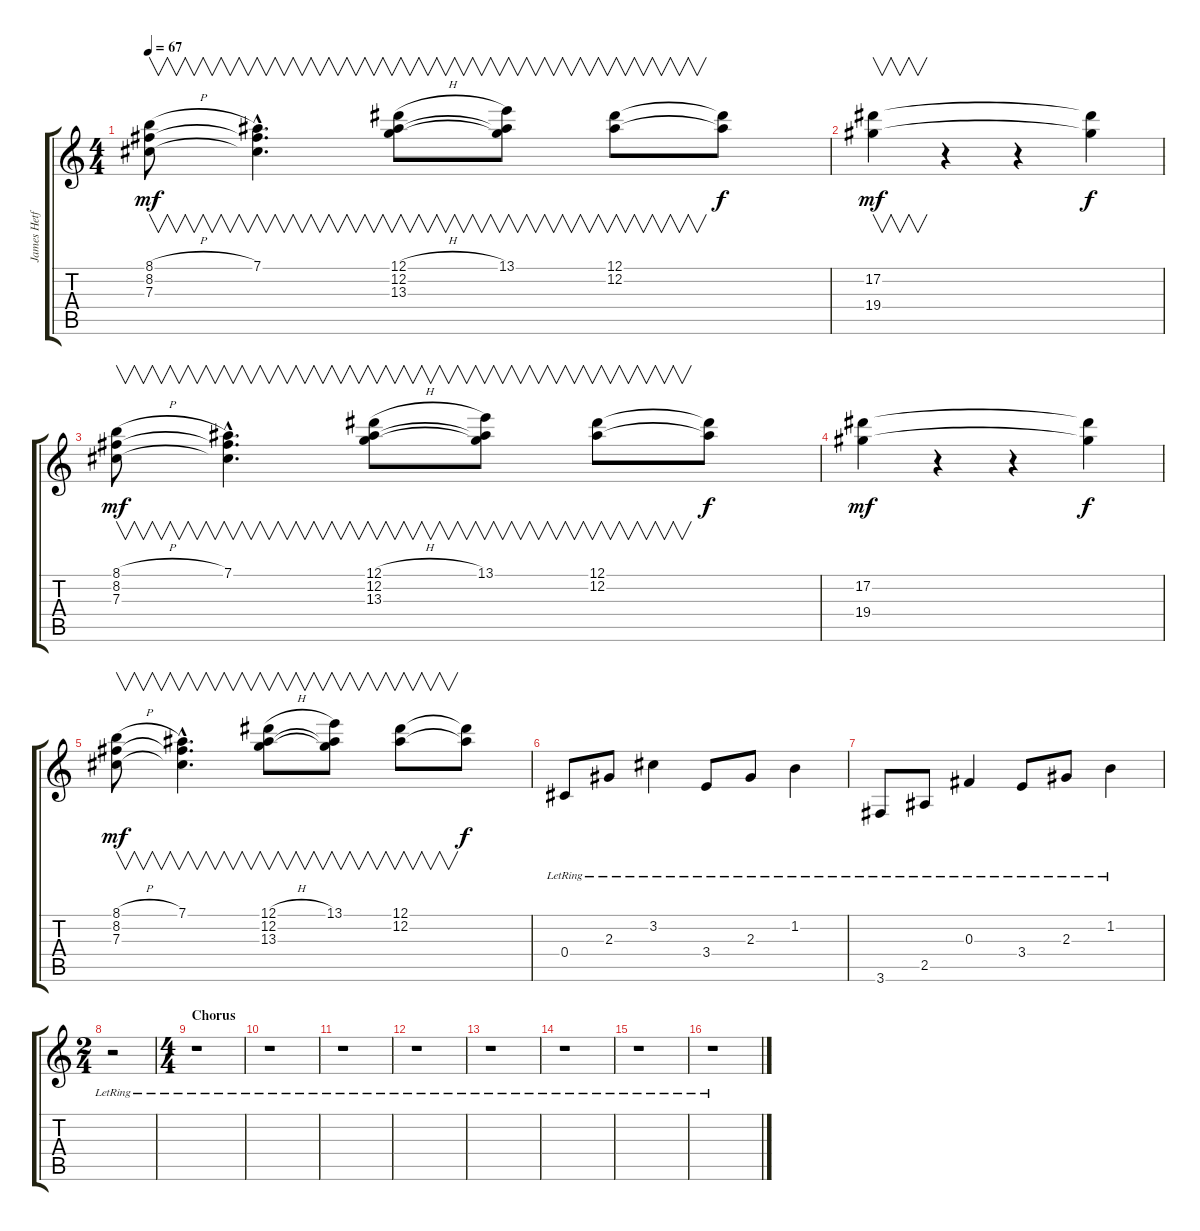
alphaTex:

\track ("James Hetfield (Clean Guitar)" "James Hetf") {instrument electricguitarjazz}
\staff {score tabs}
\tuning (Eb4 Bb3 Gb3 Db3 Ab2 Eb2) {hide}
\ts (4 4)
\tempo 67
\clef g2
\ks c
(8.1{h} 8.2 7.3).8{v dy mf} (7.1{hac} 8.2{hac t} 7.3{hac t}).4{v d} (12.1{h} 12.2 13.3).8{v} (13.1 12.2{t} 13.3{t}).8{v} (12.1 12.2).8{v} (12.1{t} 12.2{t}).8{dy f} |
(17.2 19.4).4{v dy mf} r.4 r.4 (17.2{t} 19.4{t}).4{dy f} |
(8.1{h} 8.2 7.3).8{v dy mf} (7.1{hac} 8.2{hac t} 7.3{hac t}).4{v d} (12.1{h} 12.2 13.3).8{v} (13.1 12.2{t} 13.3{t}).8{v} (12.1 12.2).8{v} (12.1{t} 12.2{t}).8{dy f} |
(17.2 19.4).4{dy mf} r.4 r.4 (17.2{t} 19.4{t}).4{dy f} |
(8.1{h} 8.2 7.3).8{v dy mf} (7.1{hac} 8.2{hac t} 7.3{hac t}).4{v d} (12.1{h} 12.2 13.3).8{v} (13.1 12.2{t} 13.3{t}).8{v} (12.1 12.2).8{v} (12.1{t} 12.2{t}).8{dy f} |
0.4{lr}.8 2.3{lr}.8 3.2{lr}.4 3.4{lr}.8 2.3{lr}.8 1.2{lr}.4 |
3.6{lr}.8 2.5{lr}.8 0.3{lr}.4 3.4{lr}.8 2.3{lr}.8 1.2{lr}.4 |
\ts (2 4)
r.2 |
\ts (4 4)
\section ("" "Chorus")
r.1 |
r.1 |
r.1 |
r.1 |
r.1 |
r.1 |
r.1 |
r.1
